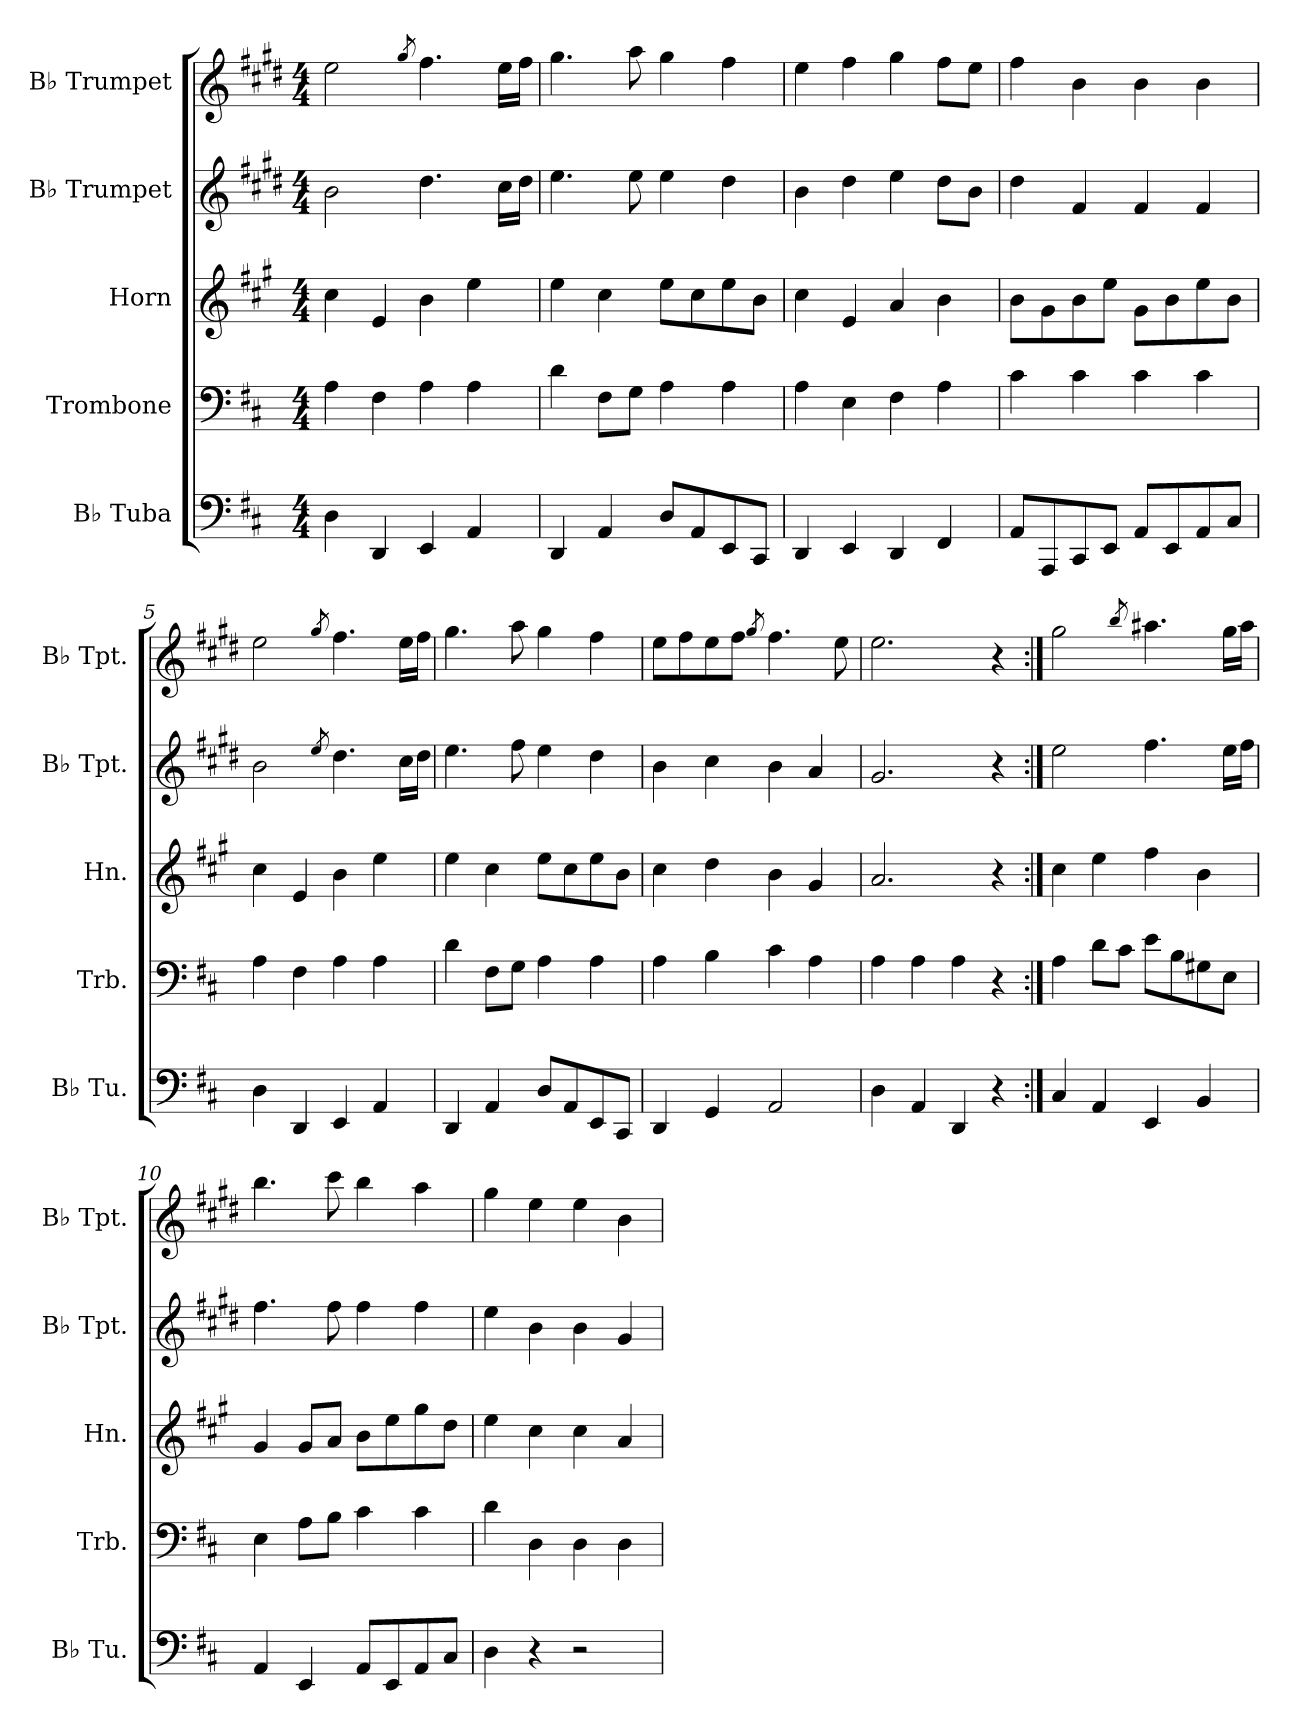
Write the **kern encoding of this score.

**kern	**kern	**kern	**kern	**kern
*part5	*part4	*part3	*part2	*part1
*staff5	*staff4	*staff3	*staff2	*staff1
*I"B♭ Tuba	*I"Trombone	*I"Horn	*I"B♭ Trumpet	*I"B♭ Trumpet
*I'B♭ Tu.	*I'Trb.	*I'Hn.	*I'B♭ Tpt.	*I'B♭ Tpt.
*clefF4	*clefF4	*clefG2	*clefG2	*clefG2
*	*	*ITrd4c7	*ITrd1c2	*ITrd1c2
*k[f#c#]	*k[f#c#]	*k[f#c#]	*k[f#c#]	*k[f#c#]
*D:	*D:	*D:	*D:	*D:
*M4/4	*M4/4	*M4/4	*M4/4	*M4/4
=1	=1	=1	=1	=1
4D\	4A\	4f#\	2a\	2dd\
4DD/	4F#\	4A/	.	.
.	.	.	.	8qff#/
4EE/	4A\	4e\	4.cc#\	4.ee\
4AA/	4A\	4a\	.	.
.	.	.	16b\LL	16dd\LL
.	.	.	16cc#\JJ	16ee\JJ
=2	=2	=2	=2	=2
4DD/	4d\	4a\	4.dd\	4.ff#\
4AA/	8F#\L	4f#\	.	.
.	8G\J	.	8dd\	8gg\
8D/L	4A\	8a\L	4dd\	4ff#\
8AA/	.	8f#\	.	.
8EE/	4A\	8a\	4cc#\	4ee\
8CC#/J	.	8e\J	.	.
=3	=3	=3	=3	=3
4DD/	4A\	4f#\	4a\	4dd\
4EE/	4E\	4A/	4cc#\	4ee\
4DD/	4F#\	4d/	4dd\	4ff#\
4FF#/	4A\	4e\	8cc#\L	8ee\L
.	.	.	8a\J	8dd\J
=4	=4	=4	=4	=4
8AA/L	4c#\	8e\L	4cc#\	4ee\
8AAA/	.	8c#\	.	.
8CC#/	4c#\	8e\	4e/	4a\
8EE/J	.	8a\J	.	.
8AA/L	4c#\	8c#\L	4e/	4a\
8EE/	.	8e\	.	.
8AA/	4c#\	8a\	4e/	4a\
8C#/J	.	8e\J	.	.
=5	=5	=5	=5	=5
4D\	4A\	4f#\	2a\	2dd\
4DD/	4F#\	4A/	.	.
.	.	.	8qdd/	8qff#/
4EE/	4A\	4e\	4.cc#\	4.ee\
4AA/	4A\	4a\	.	.
.	.	.	16b\LL	16dd\LL
.	.	.	16cc#\JJ	16ee\JJ
!!LO:LB:g=z
=6	=6	=6	=6	=6
4DD/	4d\	4a\	4.dd\	4.ff#\
4AA/	8F#\L	4f#\	.	.
.	8G\J	.	8ee\	8gg\
8D/L	4A\	8a\L	4dd\	4ff#\
8AA/	.	8f#\	.	.
8EE/	4A\	8a\	4cc#\	4ee\
8CC#/J	.	8e\J	.	.
=7	=7	=7	=7	=7
4DD/	4A\	4f#\	4a\	8dd\L
.	.	.	.	8ee\
4GG/	4B\	4g\	4b\	8dd\
.	.	.	.	8ee\J
.	.	.	.	8qff#/
2AA/	4c#\	4e\	4a\	4.ee\
.	4A\	4c#/	4g/	.
.	.	.	.	8dd\
=8	=8	=8	=8	=8
4D\	4A\	2.d/	2.f#/	2.dd\
4AA/	4A\	.	.	.
4DD/	4A\	.	.	.
4r	4r	4r	4r	4r
=9:|!	=9:|!	=9:|!	=9:|!	=9:|!
4C#/	4A\	4f#\	2dd\	2ff#\
4AA/	8d\L	4a\	.	.
.	8c#\J	.	.	.
.	.	.	.	8qaa/
4EE/	8e\L	4b\	4.ee\	4.gg#X\
.	8B\	.	.	.
4BB/	8G#X\	4e\	.	.
.	8E\J	.	16dd\LL	16ff#\LL
.	.	.	16ee\JJ	16gg#\JJ
=10	=10	=10	=10	=10
4AA/	4E\	4c#/	4.ee\	4.aa\
4EE/	8A\L	8c#/L	.	.
.	8B\J	8d/J	8ee\	8bb\
8AA/L	4c#\	8e\L	4ee\	4aa\
8EE/	.	8a\	.	.
8AA/	4c#\	8cc#\	4ee\	4gg\
8C#/J	.	8g\J	.	.
!!LO:PB:g=z
=11	=11	=11	=11	=11
4D\	4d\	4a\	4dd\	4ff#\
4r	4D\	4f#\	4a\	4dd\
2r	4D\	4f#\	4a\	4dd\
.	4D\	4d/	4f#/	4a\
=	=	=	=	=
*-	*-	*-	*-	*-
